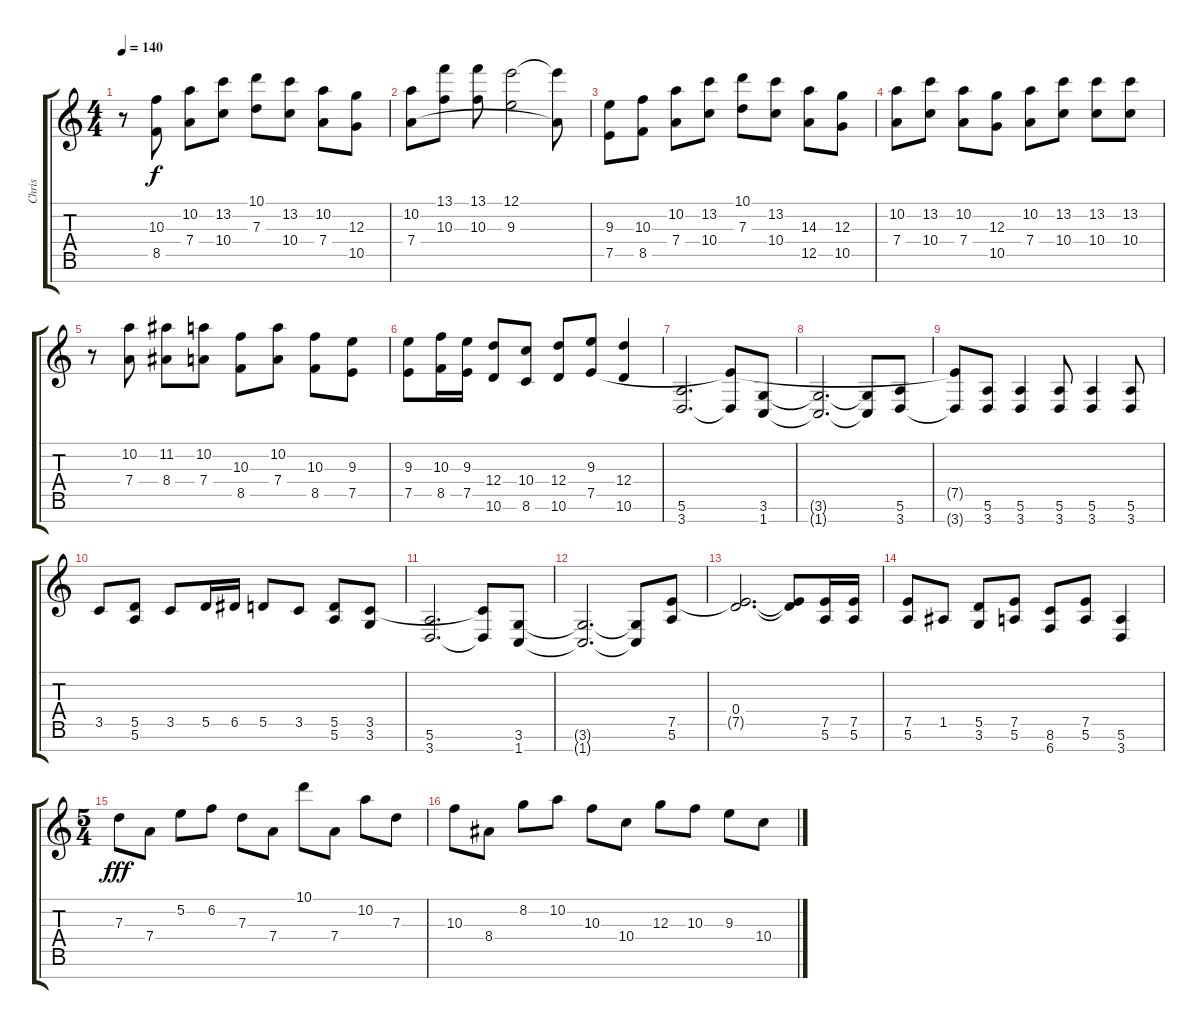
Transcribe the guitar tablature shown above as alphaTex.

\track ("Chris" "Chris") {instrument overdrivenguitar}
\staff {score tabs}
\tuning (E4 B3 G3 D3 A2 E2 B1) {hide}
\ts (4 4)
\tempo 140
\clef g2
\ks c
r.8{dy f} (10.3 8.5).8 (10.2 7.4).8 (13.2 10.4).8 (10.1 7.3).8 (13.2 10.4).8 (10.2 7.4).8 (12.3 10.5).8 |
(10.2 7.4).8 (13.1 10.3).8 (13.1 10.3).8 (12.1 9.3).2 (12.1{t} 7.4{t}).8 |
(9.3 7.5).8 (10.3 8.5).8 (10.2 7.4).8 (13.2 10.4).8 (10.1 7.3).8 (13.2 10.4).8 (14.3 12.5).8 (12.3 10.5).8 |
(10.2 7.4).8 (13.2 10.4).8 (10.2 7.4).8 (12.3 10.5).8 (10.2 7.4).8 (13.2 10.4).8 (13.2 10.4).8 (13.2 10.4).8 |
r.8 (10.2 7.4).8 (11.2 8.4).8 (10.2 7.4).8 (10.3 8.5).8 (10.2 7.4).8 (10.3 8.5).8 (9.3 7.5).8 |
(9.3 7.5).8 (10.3 8.5).16 (9.3 7.5).16 (12.4 10.6).8 (10.4 8.6).8 (12.4 10.6).8 (9.3 7.5).8 (12.4 10.6).4 |
(5.6 3.7).2{d} (7.5{t} 3.7{t}).8 (3.6 1.7).8 |
(3.6{t} 1.7{t}).2{d} (3.6{t} 1.7{t}).8 (5.6 3.7).8 |
(7.5{t} 3.7{t}).8 (5.6 3.7).8 (5.6 3.7).4 (5.6 3.7).8 (5.6 3.7).4 (5.6 3.7).8 |
3.5.8 (5.5 5.6).8 3.5.8 5.5.16 6.5.16 5.5.8 3.5.8 (5.5 5.6).8 (3.5 3.6).8 |
(5.6 3.7).2{d} (3.5{t} 3.7{t}).8 (3.6 1.7).8 |
(3.6{t} 1.7{t}).2{d} (3.6{t} 1.7{t}).8 (7.5 5.6).8 |
(0.4 7.5{t}).2{d} (0.4{t} 7.5{t}).8 (7.5 5.6).16 (7.5 5.6).16 |
(7.5 5.6).8 1.5.8 (5.5 3.6).8 (7.5 5.6).8 (8.6 6.7).8 (7.5 5.6).8 (5.6 3.7).4 |
\ts (5 4)
7.3.8{dy fff} 7.4.8 5.2.8 6.2.8 7.3.8 7.4.8 10.1.8 7.4.8 10.2.8 7.3.8 |
10.3.8 8.4.8 8.2.8 10.2.8 10.3.8 10.4.8 12.3.8 10.3.8 9.3.8 10.4.8
